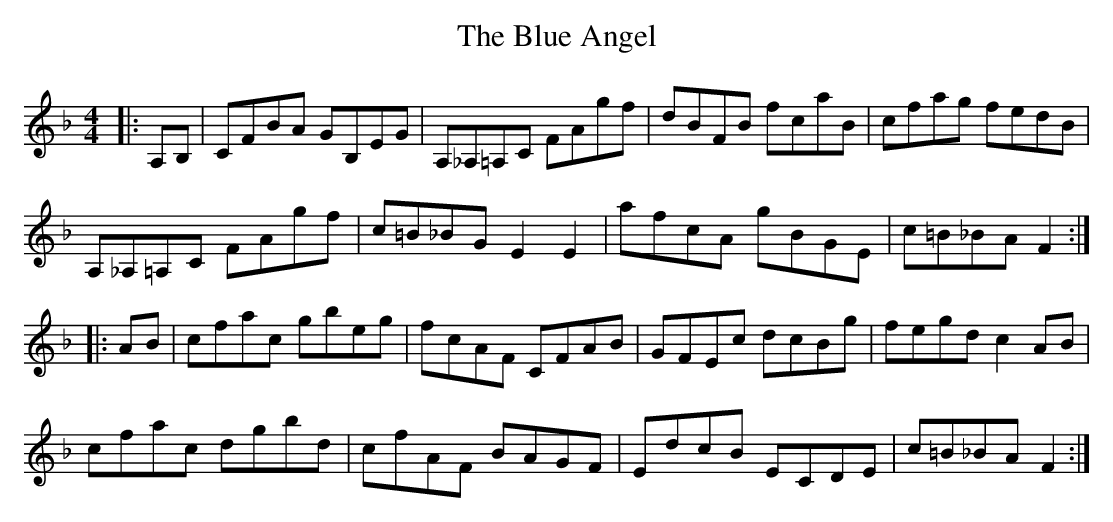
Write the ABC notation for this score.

X:1
T: The Blue Angel
M: 4/4
L: 1/8
K: Fmaj
|:A,B,|CFBA GB,EG|A,_A,=A,C FAgf|dBFB fcaB|cfag fedB|
A,_A,=A,C FAgf|c=B_BG E2E2|afcA gBGE|c=B_BA F2:|
|:AB|cfac gbeg|fcAF CFAB|GFEc dcBg|fegd c2AB|
cfac dgbd|cfAF BAGF|EdcB ECDE|c=B_BA F2:|
